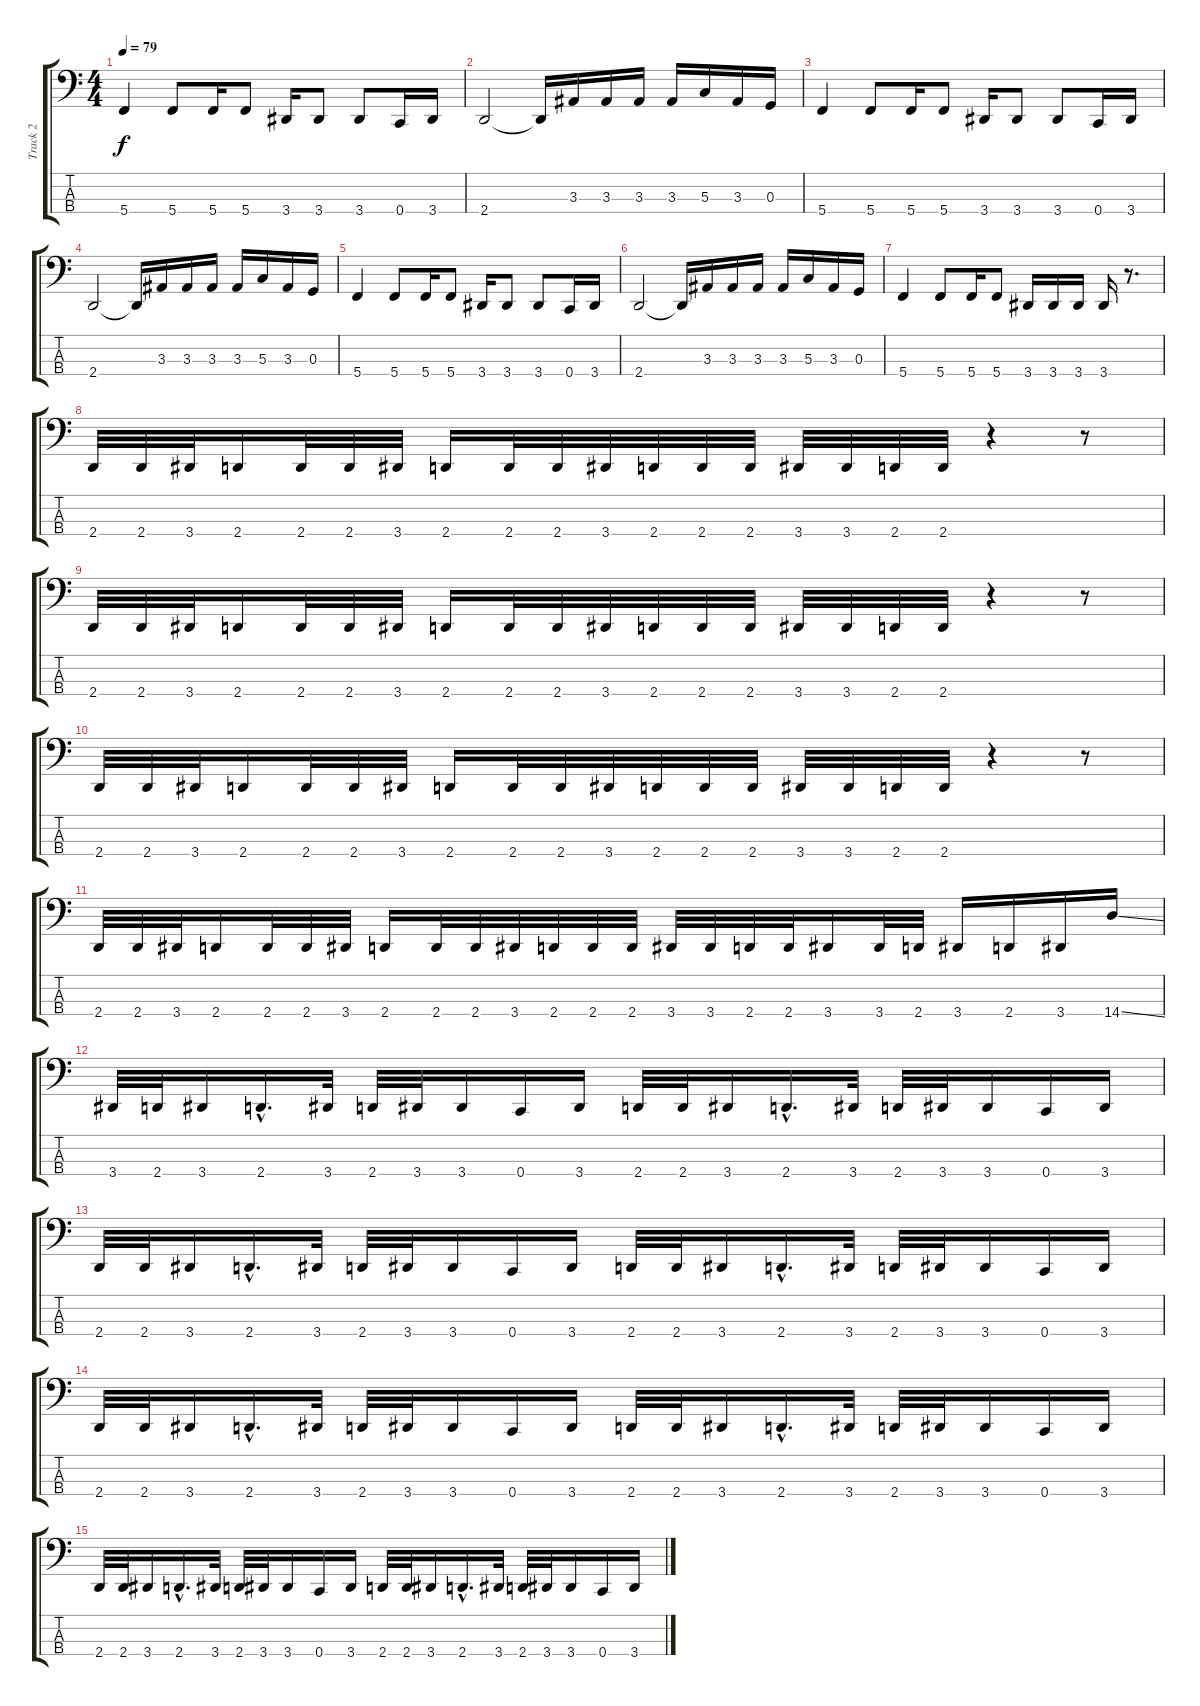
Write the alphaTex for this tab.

\track ("Track 2" "Track 2") {instrument electricbassfinger}
\staff {score tabs}
\tuning (F2 C2 G1 C1) {hide}
\ts (4 4)
\tempo 79
\clef f4
\ks c
5.4.4{dy f} 5.4.8 5.4.16 5.4.8 3.4.16 3.4.8 3.4.8 0.4.16 3.4.16 |
2.4.2 2.4{t}.16 3.3.16 3.3.16 3.3.16 3.3.16 5.3.16 3.3.16 0.3.16 |
5.4.4 5.4.8 5.4.16 5.4.8 3.4.16 3.4.8 3.4.8 0.4.16 3.4.16 |
2.4.2 2.4{t}.16 3.3.16 3.3.16 3.3.16 3.3.16 5.3.16 3.3.16 0.3.16 |
5.4.4 5.4.8 5.4.16 5.4.8 3.4.16 3.4.8 3.4.8 0.4.16 3.4.16 |
2.4.2 2.4{t}.16 3.3.16 3.3.16 3.3.16 3.3.16 5.3.16 3.3.16 0.3.16 |
5.4.4 5.4.8 5.4.16 5.4.8 3.4.16 3.4.16 3.4.16 3.4.16 r.8{d} |
2.4.32 2.4.32 3.4.32 2.4.16 2.4.32 2.4.32 3.4.32 2.4.16 2.4.32 2.4.32 3.4.32 2.4.32 2.4.32 2.4.32 3.4.32 3.4.32 2.4.32 2.4.32 r.4 r.8 |
2.4.32 2.4.32 3.4.32 2.4.16 2.4.32 2.4.32 3.4.32 2.4.16 2.4.32 2.4.32 3.4.32 2.4.32 2.4.32 2.4.32 3.4.32 3.4.32 2.4.32 2.4.32 r.4 r.8 |
2.4.32 2.4.32 3.4.32 2.4.16 2.4.32 2.4.32 3.4.32 2.4.16 2.4.32 2.4.32 3.4.32 2.4.32 2.4.32 2.4.32 3.4.32 3.4.32 2.4.32 2.4.32 r.4 r.8 |
2.4.32 2.4.32 3.4.32 2.4.16 2.4.32 2.4.32 3.4.32 2.4.16 2.4.32 2.4.32 3.4.32 2.4.32 2.4.32 2.4.32 3.4.32 3.4.32 2.4.32 2.4.32 3.4.16 3.4.32 2.4.32 3.4.16 2.4.16 3.4.16 14.4{ss}.16 |
3.4.32 2.4.32 3.4.16 2.4{hac}.16{d} 3.4.32 2.4.32 3.4.32 3.4.16 0.4.16 3.4.16 2.4.32 2.4.32 3.4.16 2.4{hac}.16{d} 3.4.32 2.4.32 3.4.32 3.4.16 0.4.16 3.4.16 |
2.4.32 2.4.32 3.4.16 2.4{hac}.16{d} 3.4.32 2.4.32 3.4.32 3.4.16 0.4.16 3.4.16 2.4.32 2.4.32 3.4.16 2.4{hac}.16{d} 3.4.32 2.4.32 3.4.32 3.4.16 0.4.16 3.4.16 |
2.4.32 2.4.32 3.4.16 2.4{hac}.16{d} 3.4.32 2.4.32 3.4.32 3.4.16 0.4.16 3.4.16 2.4.32 2.4.32 3.4.16 2.4{hac}.16{d} 3.4.32 2.4.32 3.4.32 3.4.16 0.4.16 3.4.16 |
2.4.32 2.4.32 3.4.16 2.4{hac}.16{d} 3.4.32 2.4.32 3.4.32 3.4.16 0.4.16 3.4.16 2.4.32 2.4.32 3.4.16 2.4{hac}.16{d} 3.4.32 2.4.32 3.4.32 3.4.16 0.4.16 3.4.16
